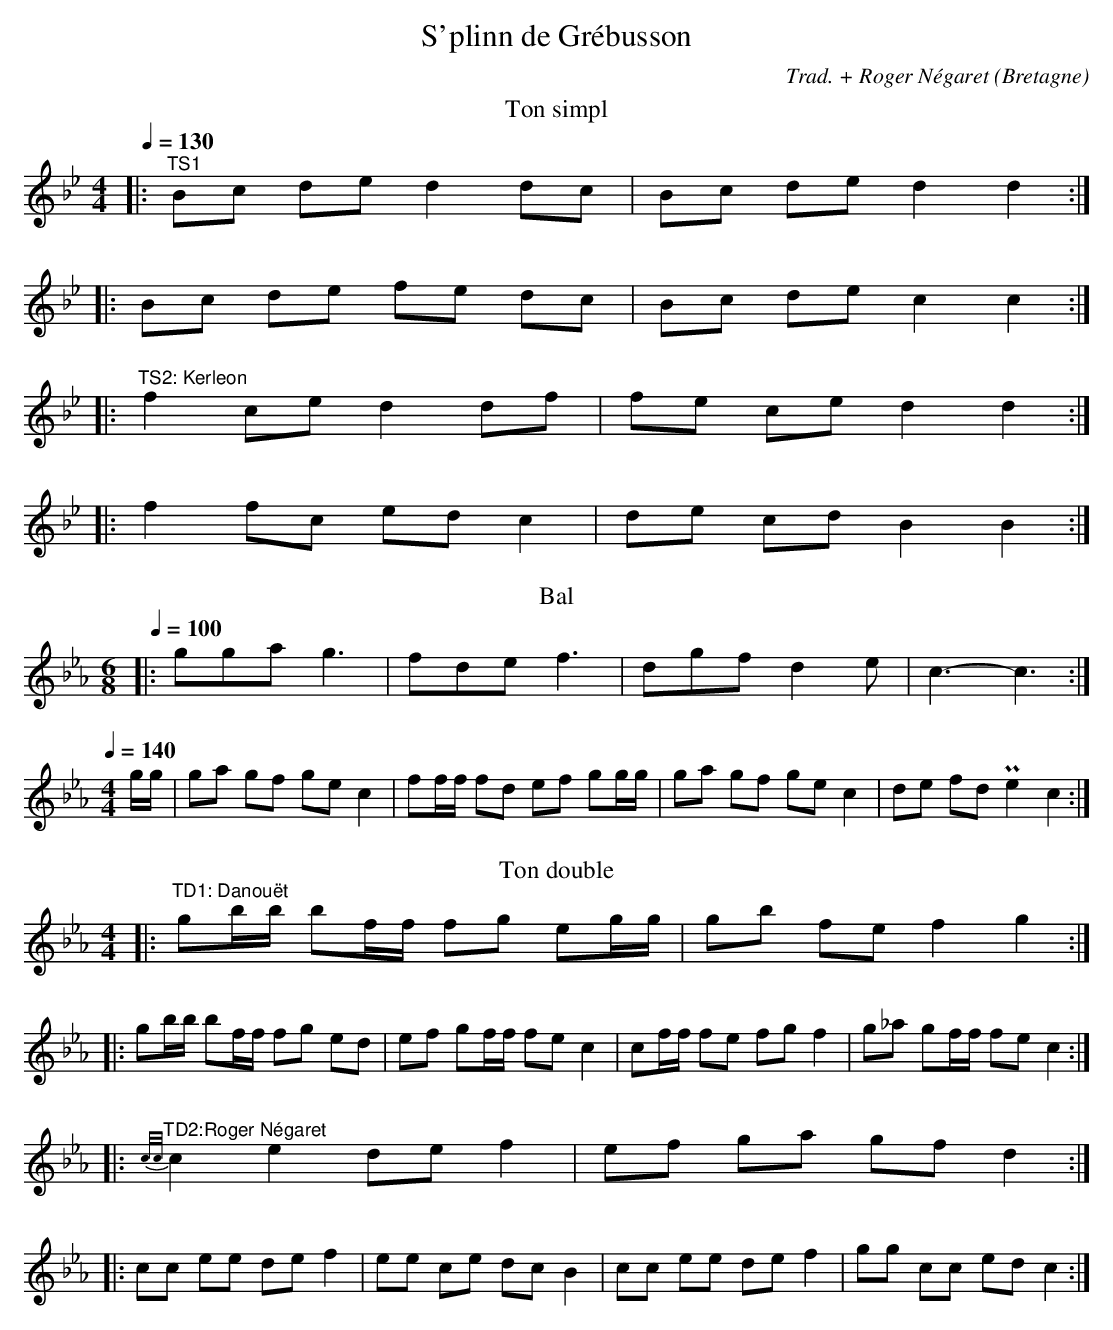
X:1
T:S'plinn de Grébusson
C:Trad. + Roger Négaret
O:Bretagne
M:4/4
L:1/8
Q:1/4=130
K:Bb
T:Ton simpl
K:Bb
|: "^TS1"Bc de d2 dc | Bc de d2 d2 ::
Bc de fe dc | Bc de c2 c2 :|
%%vskip 1
K:Bb
|: "^TS2: Kerleon" f2 ce d2 df | fe ce d2 d2 ::
f2 fc ed c2 | de cd B2 B2 :|
T:Bal
Q:1/4=100
M:6/8
K:Eb
|: gga g3 | fde f3 | dgf d2 e | c3-c3 :|
Q:1/4=140
M:4/4
K:Eb
g/g/ | ga gf ge c2 | ff/f/ fd ef gg/g/ | ga gf ge c2 | de fd Pe2 c2 :|
T:Ton double
K:Eb
|: "^TD1: Danouët" gb/b/ bf/f/ fg eg/g/ | gb fe f2 g2 ::
gb/b/ bf/f/ fg ed | ef gf/f/ fe c2 | cf/f/ fe fg f2 | g_a gf/f/ fe c2 :|
%%vskip 1
K:Eb
|: "^TD2:Roger Négaret"{c/2c/2}c2 e2 de f2 | ef ga gf d2 ::
cc ee de f2 | ee ce dc B2 | cc ee de f2 | gg cc ed c2 :|
